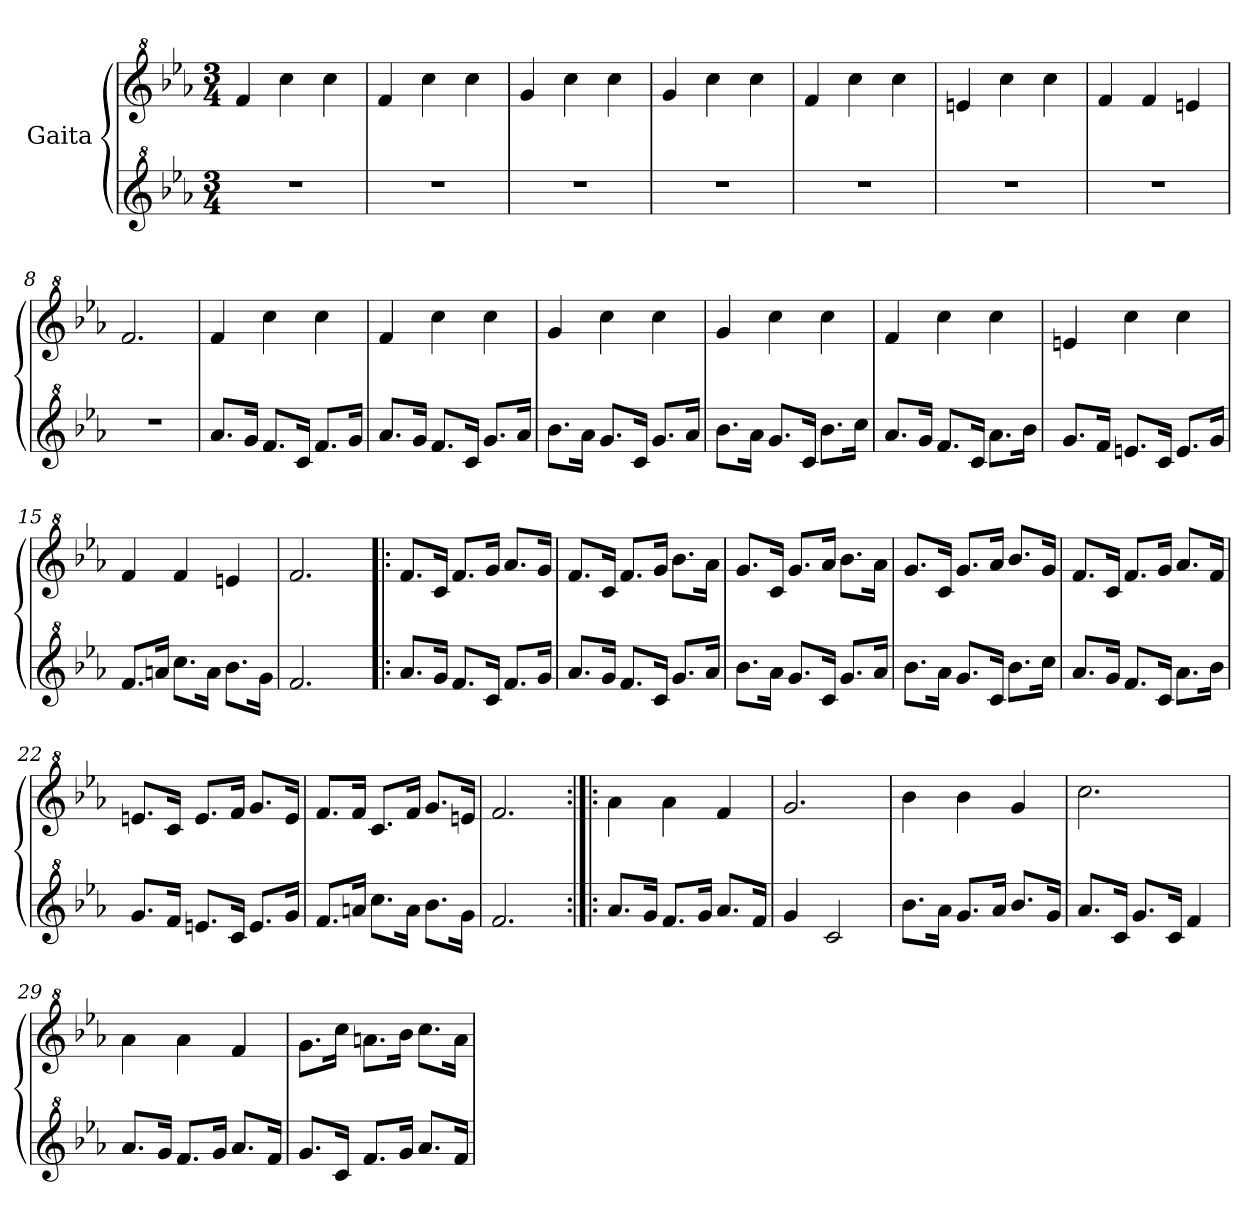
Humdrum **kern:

**kern	**kern
*part2	*part1
*staff2	*staff1
*I"Gaita	*I"Gaita
*clefG^2	*clefG^2
*k[b-e-a-]	*k[b-e-a-]
*M3/4	*M3/4
*MM160	*MM160
=1	=1
2.r	4ff/
.	4ccc\
.	4ccc\
=2	=2
2.r	4ff/
.	4ccc\
.	4ccc\
=3	=3
2.r	4gg/
.	4ccc\
.	4ccc\
=4	=4
2.r	4gg/
.	4ccc\
.	4ccc\
=5	=5
2.r	4ff/
.	4ccc\
.	4ccc\
=6	=6
2.r	4een/
.	4ccc\
.	4ccc\
=7	=7
2.r	4ff/
.	4ff/
.	4een/
=8	=8
2.r	2.ff/
=9	=9
8.aa-/L	4ff/
16gg/Jk	.
8.ff/L	4ccc\
16cc/Jk	.
8.ff/L	4ccc\
16gg/Jk	.
=10	=10
8.aa-/L	4ff/
16gg/Jk	.
8.ff/L	4ccc\
16cc/Jk	.
8.gg/L	4ccc\
16aa-/Jk	.
!!LO:LB:g=z
=11	=11
8.bb-\L	4gg/
16aa-\Jk	.
8.gg/L	4ccc\
16cc/Jk	.
8.gg/L	4ccc\
16aa-/Jk	.
=12	=12
8.bb-\L	4gg/
16aa-\Jk	.
8.gg/L	4ccc\
16cc/Jk	.
8.bb-\L	4ccc\
16ccc\Jk	.
=13	=13
8.aa-/L	4ff/
16gg/Jk	.
8.ff/L	4ccc\
16cc/Jk	.
8.aa-\L	4ccc\
16bb-\Jk	.
=14	=14
8.gg/L	4een/
16ff/Jk	.
8.een/L	4ccc\
16cc/Jk	.
8.ee/L	4ccc\
16gg/Jk	.
=15	=15
8.ff/L	4ff/
16aan/Jk	.
8.ccc\L	4ff/
16aa\Jk	.
8.bb-\L	4een/
16gg\Jk	.
=16	=16
2.ff/	2.ff/
!!LO:LB:g=z
=17!|:	=17!|:
8.aa-/L	8.ff/L
16gg/Jk	16cc/Jk
8.ff/L	8.ff/L
16cc/Jk	16gg/Jk
8.ff/L	8.aa-/L
16gg/Jk	16gg/Jk
=18	=18
8.aa-/L	8.ff/L
16gg/Jk	16cc/Jk
8.ff/L	8.ff/L
16cc/Jk	16gg/Jk
8.gg/L	8.bb-\L
16aa-/Jk	16aa-\Jk
=19	=19
8.bb-\L	8.gg/L
16aa-\Jk	16cc/Jk
8.gg/L	8.gg/L
16cc/Jk	16aa-/Jk
8.gg/L	8.bb-\L
16aa-/Jk	16aa-\Jk
=20	=20
8.bb-\L	8.gg/L
16aa-\Jk	16cc/Jk
8.gg/L	8.gg/L
16cc/Jk	16aa-/Jk
8.bb-\L	8.bb-/L
16ccc\Jk	16gg/Jk
=21	=21
8.aa-/L	8.ff/L
16gg/Jk	16cc/Jk
8.ff/L	8.ff/L
16cc/Jk	16gg/Jk
8.aa-\L	8.aa-/L
16bb-\Jk	16ff/Jk
=22	=22
8.gg/L	8.een/L
16ff/Jk	16cc/Jk
8.een/L	8.ee/L
16cc/Jk	16ff/Jk
8.ee/L	8.gg/L
16gg/Jk	16ee/Jk
!!LO:LB:g=z
=23	=23
8.ff/L	8.ff/L
16aan/Jk	16ff/Jk
8.ccc\L	8.cc/L
16aa\Jk	16ff/Jk
8.bb-\L	8.gg/L
16gg\Jk	16een/Jk
=24	=24
2.ff/	2.ff/
=25:|!|:	=25:|!|:
8.aa-/L	4aa-\
16gg/Jk	.
8.ff/L	4aa-\
16gg/Jk	.
8.aa-/L	4ff/
16ff/Jk	.
=26	=26
4gg/	2.gg/
2cc/	.
=27	=27
8.bb-\L	4bb-\
16aa-\Jk	.
8.gg/L	4bb-\
16aa-/Jk	.
8.bb-/L	4gg/
16gg/Jk	.
=28	=28
8.aa-/L	2.ccc\
16cc/Jk	.
8.gg/L	.
16cc/Jk	.
4ff/	.
=29	=29
8.aa-/L	4aa-\
16gg/Jk	.
8.ff/L	4aa-\
16gg/Jk	.
8.aa-/L	4ff/
16ff/Jk	.
!!LO:LB:g=z
=30	=30
8.gg/L	8.gg\L
16cc/Jk	16ccc\Jk
8.ff/L	8.aan\L
16gg/Jk	16bb-\Jk
8.aa-/L	8.ccc\L
16ff/Jk	16aa\Jk
=	=
*-	*-
